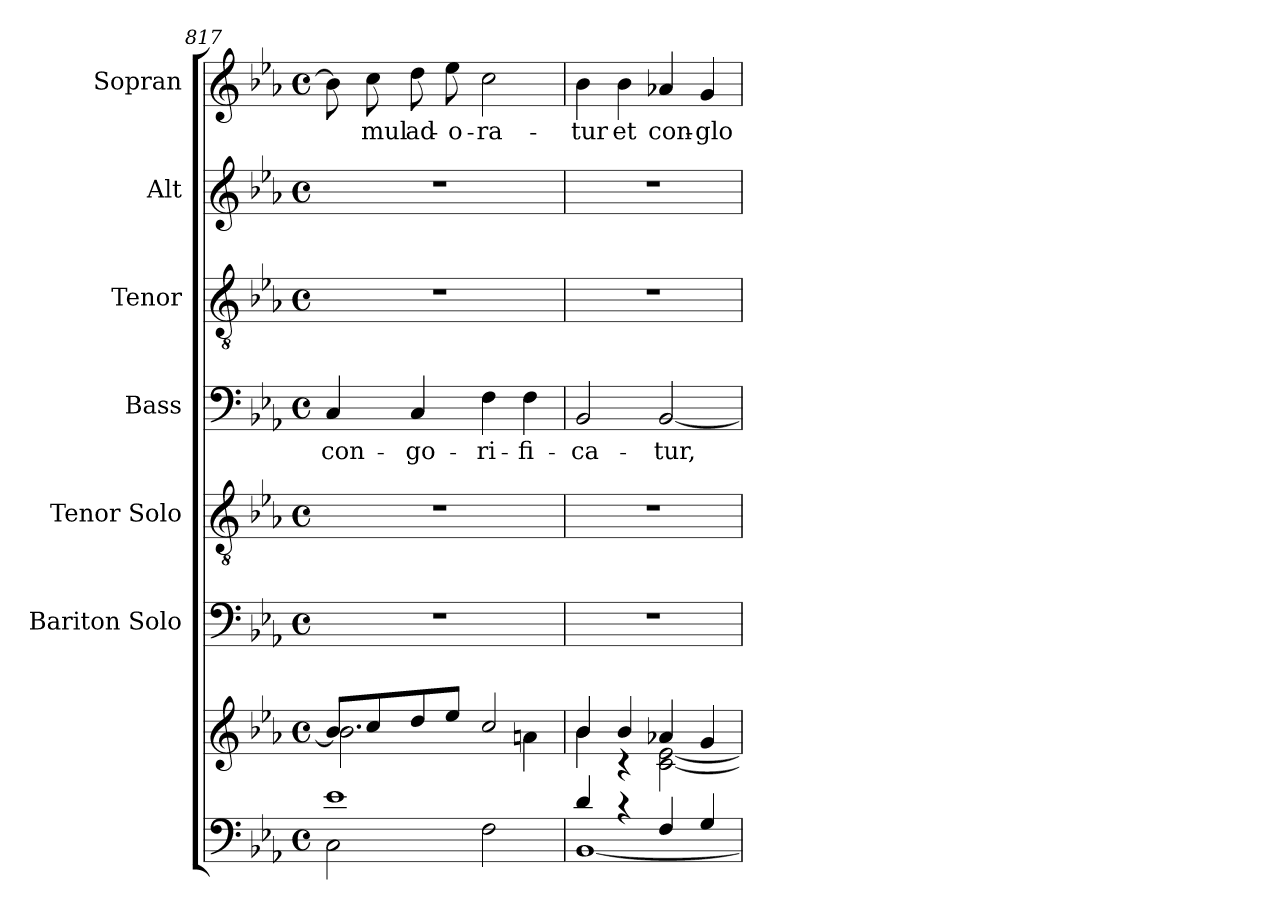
**kern	**kern	**kern	**kern	**kern	**text	**kern	**kern	**kern	**text
*part7	*part7	*part6	*part5	*part4	*part4	*part3	*part2	*part1	*part1
*staff8	*staff7	*staff6	*staff5	*staff4	*staff4	*staff3	*staff2	*staff1	*staff1
*	*	*I"Bariton Solo	*I"Tenor Solo	*I"Bass	*	*I"Tenor	*I"Alt	*I"Sopran	*
*	*	*	*	*I'B.	*	*I'T.	*I'A.	*I'S.	*
*clefF4	*clefG2	*clefF4	*clefGv2	*clefF4	*	*clefGv2	*clefG2	*clefG2	*
*k[b-e-a-]	*k[b-e-a-]	*k[b-e-a-]	*k[b-e-a-]	*k[b-e-a-]	*	*k[b-e-a-]	*k[b-e-a-]	*k[b-e-a-]	*
*E-:	*E-:	*E-:	*E-:	*E-:	*	*E-:	*E-:	*E-:	*
*M4/4	*M4/4	*M4/4	*M4/4	*M4/4	*	*M4/4	*M4/4	*M4/4	*
*met(c)	*met(c)	*met(c)	*met(c)	*met(c)	*	*met(c)	*met(c)	*met(c)	*
=817	=817	=817	=817	=817	=817	=817	=817	=817	=817
*^	*^	*	*	*	*	*	*	*	*
!	!	!	!	!	!	!	!LO:LY:b	!	!	!	!
1e-	2C\	8b-/L]	2.b-\	1r	1r	4C/	con-	1r	1r	8b-\]	.
!	!	!	!	!	!	!	!	!	!	!	!LO:LY:b
.	.	8cc/	.	.	.	.	.	.	.	8cc\	-mul
!	!	!	!	!	!	!	!LO:LY:b	!	!	!	!LO:LY:b
.	.	8dd/	.	.	.	4C/	-go-	.	.	8dd\	ad-
!	!	!	!	!	!	!	!	!	!	!	!LO:LY:b
.	.	8ee-/J	.	.	.	.	.	.	.	8ee-\	-o-
!	!	!	!	!	!	!	!LO:LY:b	!	!	!	!LO:LY:b
.	2F\	2cc/	.	.	.	4F\	-ri-	.	.	2cc\	-ra-
!	!	!	!	!	!	!	!LO:LY:b	!	!	!	!
.	.	.	4an\	.	.	4F\	-fi-	.	.	.	.
=818	=818	=818	=818	=818	=818	=818	=818	=818	=818	=818	=818
!	!	!	!	!	!	!	!LO:LY:b	!	!	!	!LO:LY:b
4d/	[<1BB-	4b-/	4b-\	1r	1r	2BB-/	-ca-	1r	1r	4b-\	-tur
!	!	!	!	!	!	!	!	!	!	!	!LO:LY:b
4rc	.	4b-/	4rc	.	.	.	.	.	.	4b-\	et
!	!	!	!	!	!	!	!LO:LY:b	!	!	!	!LO:LY:b
4F/	.	4a-X/	[<2c\ [<2e-\	.	.	[2BB-/	-tur,	.	.	4a-X/	con-
!	!	!	!	!	!	!	!	!	!	!	!LO:LY:b
4G/	.	4g/	.	.	.	.	.	.	.	4g/	-glo-
*v	*v	*	*	*	*	*	*	*	*	*	*
*	*v	*v	*	*	*	*	*	*	*	*
=	=	=	=	=	=	=	=	=	=
*-	*-	*-	*-	*-	*-	*-	*-	*-	*-
